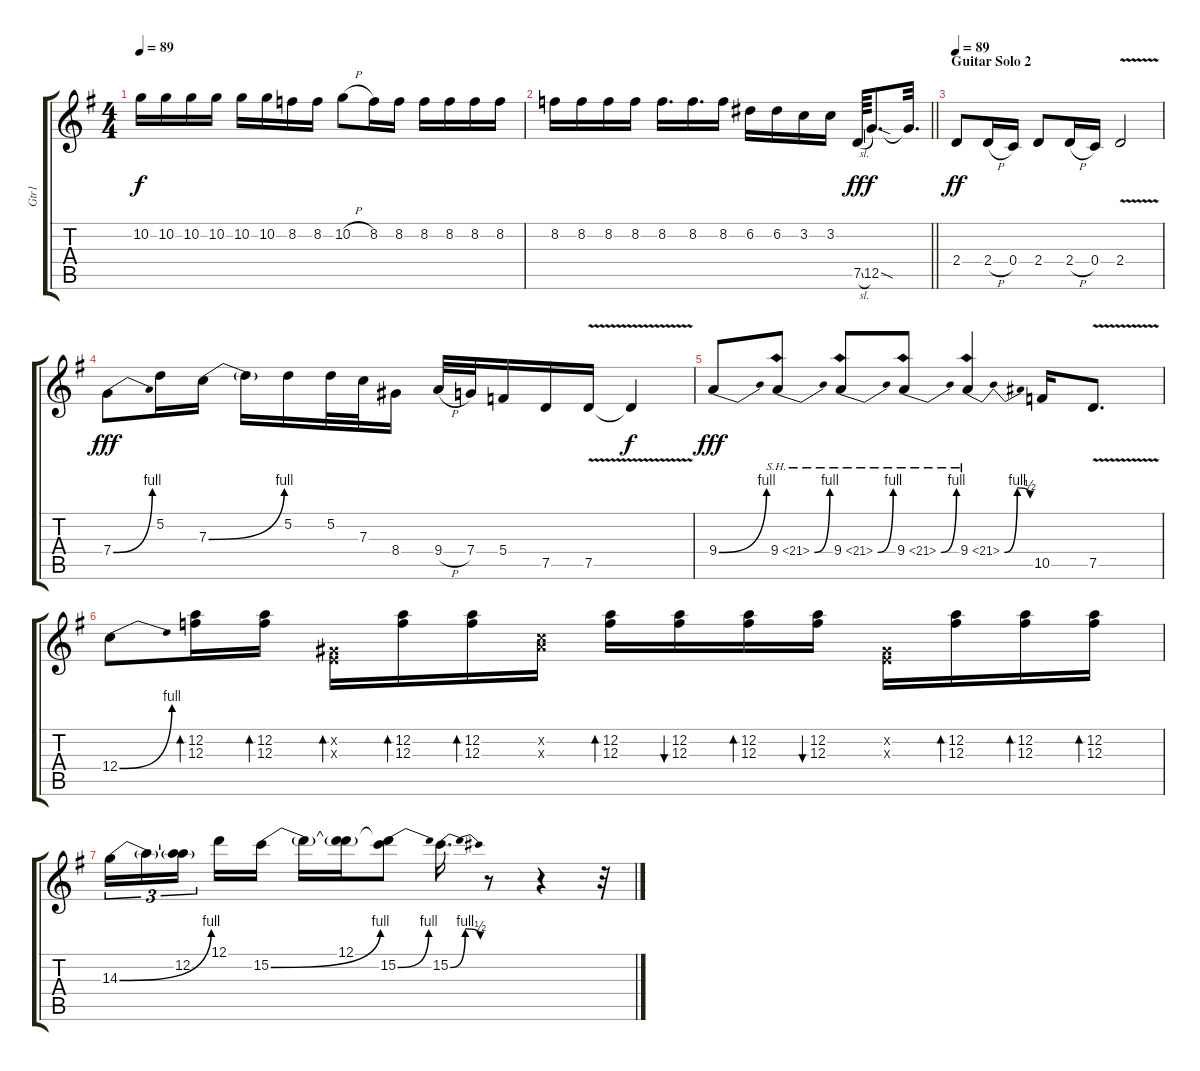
\track ("Gtr1" "Gtr1") {instrument distortionguitar}
\staff {score tabs}
\tuning (D4 A3 F3 C3 G2 D2) {hide}
\ts (4 4)
\tempo 89
\clef g2
\ks g
10.2.16{dy f} 10.2.16 10.2.16 10.2.16 10.2.16 10.2.16 8.2.16 8.2.16 10.2{h}.8 8.2.16 8.2.16 8.2.16 8.2.16 8.2.16 8.2.16 |
\barLineRight lightlight
8.2.16 8.2.16 8.2.16 8.2.16 8.2.16{d} 8.2.16{d} 8.2.16 6.2.16 6.2.16 3.2.16 3.2.16 7.5{sl}.64{dy ff instrument distortionguitar} 12.5{sod}.8{d dy f} 12.5{t}.32{d} |
\section ("" "Guitar Solo 2")
\tempo 89
2.4.8{dy ff} 2.4{h}.16 0.4.16 2.4.8 2.4{h}.16 0.4.16 2.4{v}.2 |
7.4{be (bend 0 0 60 4)}.8{dy fff} 5.2.16 7.3{be (bend 0 0 60 4)}.16 7.3{t}.16 5.2.16 5.2.32 7.3.32 8.4.16 9.4{h}.32 7.4.32 5.4.16 7.5.16 7.5{v}.16 7.5{t}.4{dy f} |
9.4{be (bend 0 0 60 4)}.8{dy fff} 9.4{be (bend 0 0 60 4) sh 12}.8 9.4{be (bend 0 0 60 4) sh 12}.8 9.4{be (bend 0 0 60 4) sh 12}.8 9.4{be (bendrelease 0 0 15 4 49 4 60 2) sh 12}.4 10.5.16 7.5{v}.8{d} |
12.4{be (bend 0 0 60 4)}.8 (12.2 12.3).16{bd 60} (12.2 12.3).16{bd 60} (-1.2{x} -1.3{x}).16{bd 60} (12.2 12.3).16{bd 60} (12.2 12.3).16{bd 60} (0.2{x} 7.3{x}).16 (12.2 12.3).16{bd 60} (12.2 12.3).16{bu 60} (12.2 12.3).16{bd 60} (12.2 12.3).16{bu 60} (-1.2{x} -1.3{x}).16 (12.2 12.3).16{bd 60} (12.2 12.3).16{bd 60} (12.2 12.3).16{bd 60} |
14.3{be (bend 0 0 60 4)}.16{tu (3 2)} 14.3{t}.16{tu (3 2)} (12.2 14.3{t}).16{tu (3 2) beam splitsecondary} 12.1.16 15.2{be (bend 0 0 60 4)}.16 15.2{t}.16 (12.1 15.2{t}).16 (12.1{t} 15.2{be (bend 0 0 60 4)}).8 15.2{be (bendrelease 0 0 15 4 45 4 60 2)}.16{d} r.8 r.4 r.32
